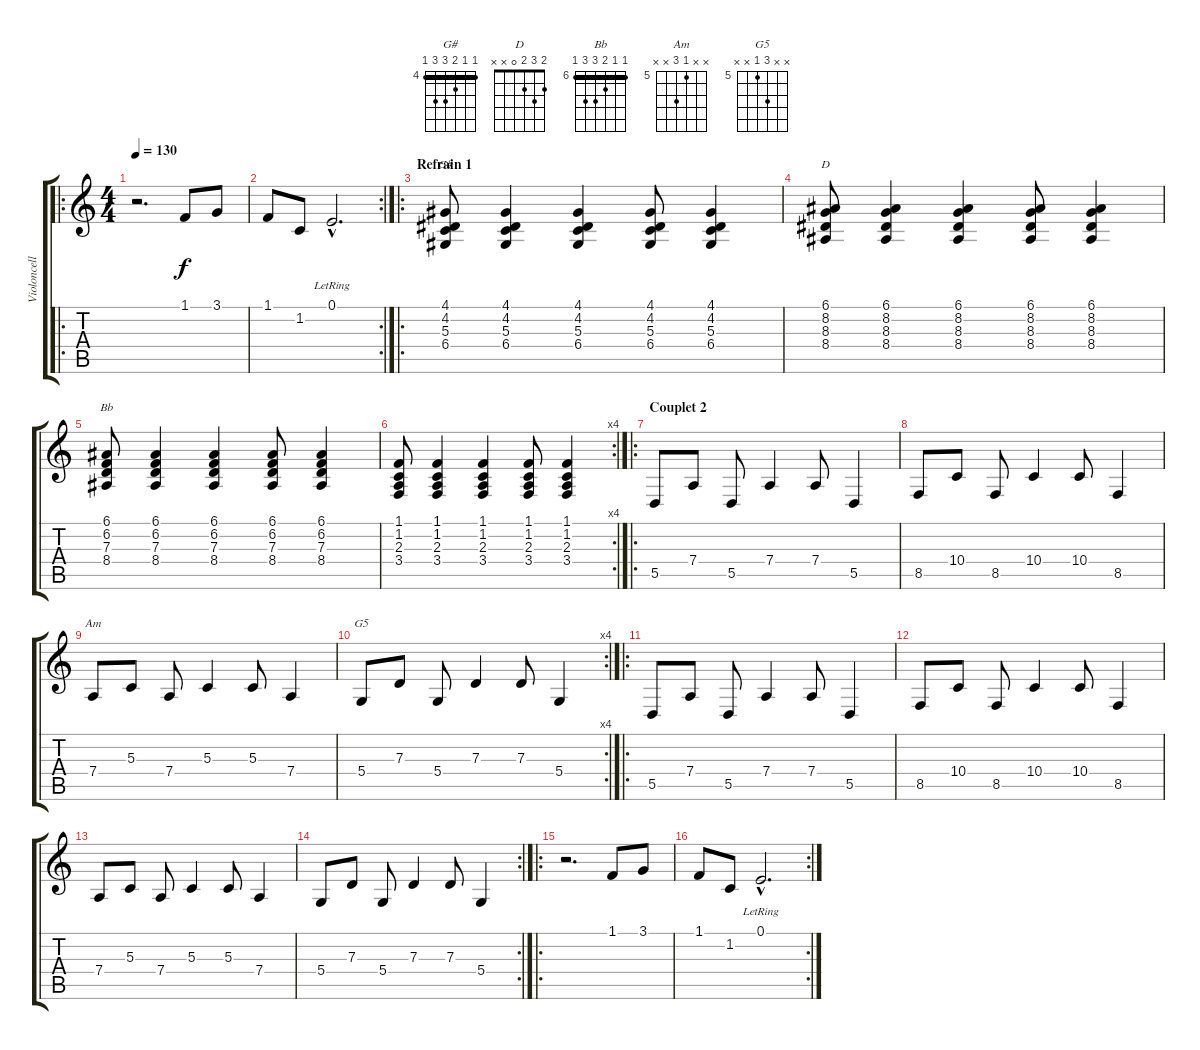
\track ("Violoncelle" "Violoncell") {instrument cello}
\staff {score tabs}
\tuning (E4 B3 G3 D3 A2 E2) {hide}
\chord ("G#" 4 4 5 6 6 4) {firstfret 4 barre 4}
\chord ("D" 2 3 2 0 x x)
\chord ("Bb" 6 6 7 8 8 6) {firstfret 6 barre 6}
\chord ("Am" x x 5 7 x x) {firstfret 5}
\chord ("G5" x x 7 5 x x) {firstfret 5}
\ro
\ts (4 4)
\tempo 130
\clef g2
\ks c
r.2{d dy f} 1.1.8 3.1.8 |
\rc 2
1.1.8 1.2.8 0.1{hac lr}.2{d} |
\ro
\section ("" "Refrain 1")
(4.1 4.2 5.3 6.4).8{ch "G#" volume 6} (4.1 4.2 5.3 6.4).4 (4.1 4.2 5.3 6.4).4 (4.1 4.2 5.3 6.4).8 (4.1 4.2 5.3 6.4).4 |
(6.1 8.2 8.3 8.4).8{ch "D"} (6.1 8.2 8.3 8.4).4 (6.1 8.2 8.3 8.4).4 (6.1 8.2 8.3 8.4).8 (6.1 8.2 8.3 8.4).4 |
(6.1 6.2 7.3 8.4).8{ch "Bb"} (6.1 6.2 7.3 8.4).4 (6.1 6.2 7.3 8.4).4 (6.1 6.2 7.3 8.4).8 (6.1 6.2 7.3 8.4).4 |
\rc 4
(1.1 1.2 2.3 3.4).8 (1.1 1.2 2.3 3.4).4 (1.1 1.2 2.3 3.4).4 (1.1 1.2 2.3 3.4).8 (1.1 1.2 2.3 3.4).4 |
\ro
\section ("" "Couplet 2")
5.5.8{volume 16} 7.4.8 5.5.8 7.4.4 7.4.8 5.5.4 |
8.5.8 10.4.8 8.5.8 10.4.4 10.4.8 8.5.4 |
7.4.8{ch "Am"} 5.3.8 7.4.8 5.3.4 5.3.8 7.4.4 |
\rc 4
5.4.8{ch "G5"} 7.3.8 5.4.8 7.3.4 7.3.8 5.4.4 |
\ro
5.5.8{volume 16} 7.4.8 5.5.8 7.4.4 7.4.8 5.5.4 |
8.5.8 10.4.8 8.5.8 10.4.4 10.4.8 8.5.4 |
7.4.8 5.3.8 7.4.8 5.3.4 5.3.8 7.4.4 |
\rc 2
5.4.8 7.3.8 5.4.8 7.3.4 7.3.8 5.4.4 |
\ro
r.2{d} 1.1.8 3.1.8 |
\rc 2
1.1.8 1.2.8 0.1{hac lr}.2{d}
